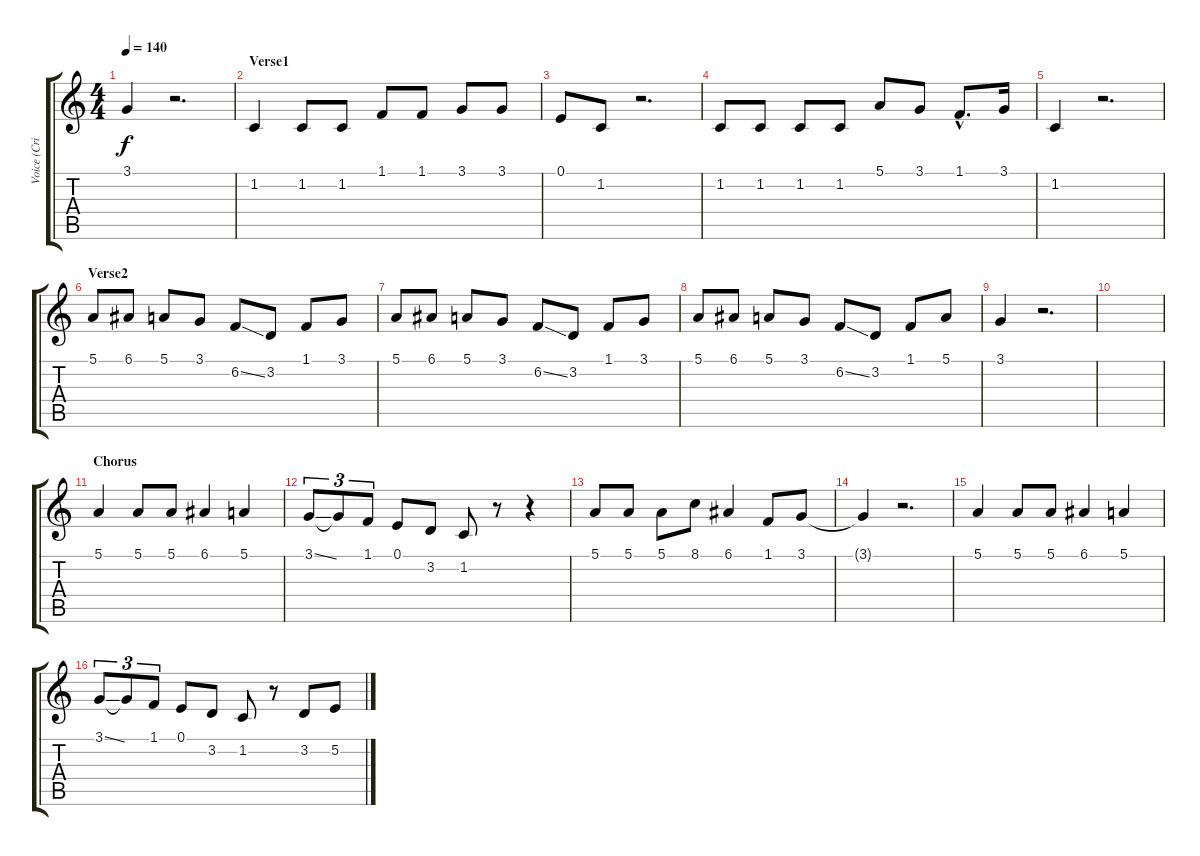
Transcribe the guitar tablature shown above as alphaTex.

\track ("Voice (Cristina D'Avena)" "Voice (Cri") {instrument lead1square}
\staff {score tabs}
\tuning (E4 B3 G3 D3 A2 E2) {hide}
\ts (4 4)
\tempo 140
\clef g2
\ks c
3.1.4{dy f} r.2{d} |
\section ("" "Verse1")
1.2.4 1.2.8 1.2.8 1.1.8 1.1.8 3.1.8 3.1.8 |
0.1.8 1.2.8 r.2{d} |
1.2.8 1.2.8 1.2.8 1.2.8 5.1.8 3.1.8 1.1{hac}.8{d} 3.1.16 |
1.2.4 r.2{d} |
\section ("" "Verse2")
5.1.8 6.1.8 5.1.8 3.1.8 6.2{ss}.8 3.2.8 1.1.8 3.1.8 |
5.1.8 6.1.8 5.1.8 3.1.8 6.2{ss}.8 3.2.8 1.1.8 3.1.8 |
5.1.8 6.1.8 5.1.8 3.1.8 6.2{ss}.8 3.2.8 1.1.8 5.1.8 |
3.1.4 r.2{d} |
|
\section ("" "Chorus")
5.1.4 5.1.8 5.1.8 6.1.4 5.1.4 |
3.1{ss}.8{tu (3 2)} 3.1{t}.8{tu (3 2)} 1.1.8{tu (3 2)} 0.1.8 3.2.8 1.2.8 r.8 r.4 |
5.1.8 5.1.8 5.1.8 8.1.8 6.1.4 1.1.8 3.1.8 |
3.1{t}.4 r.2{d} |
5.1.4 5.1.8 5.1.8 6.1.4 5.1.4 |
3.1{ss}.8{tu (3 2)} 3.1{t}.8{tu (3 2)} 1.1.8{tu (3 2)} 0.1.8 3.2.8 1.2.8 r.8 3.2.8 5.2.8
